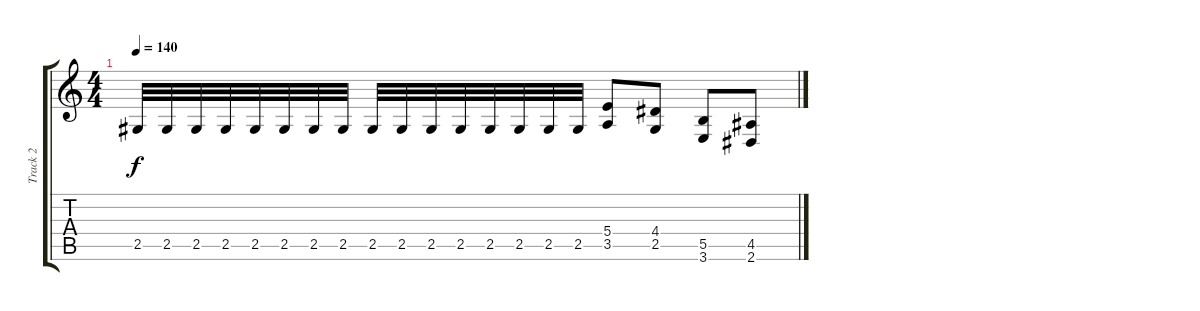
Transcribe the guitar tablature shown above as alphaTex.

\track ("Track 2" "Track 2") {instrument distortionguitar}
\staff {score tabs}
\tuning (Db4 Ab3 E3 B2 Gb2 Db2) {hide}
\ts (4 4)
\tempo 140
\clef g2
\ks c
2.5.32{dy f} 2.5.32 2.5.32 2.5.32 2.5.32 2.5.32 2.5.32 2.5.32 2.5.32 2.5.32 2.5.32 2.5.32 2.5.32 2.5.32 2.5.32 2.5.32 (5.4 3.5).8 (4.4 2.5).8 (5.5 3.6).8 (4.5 2.6).8
